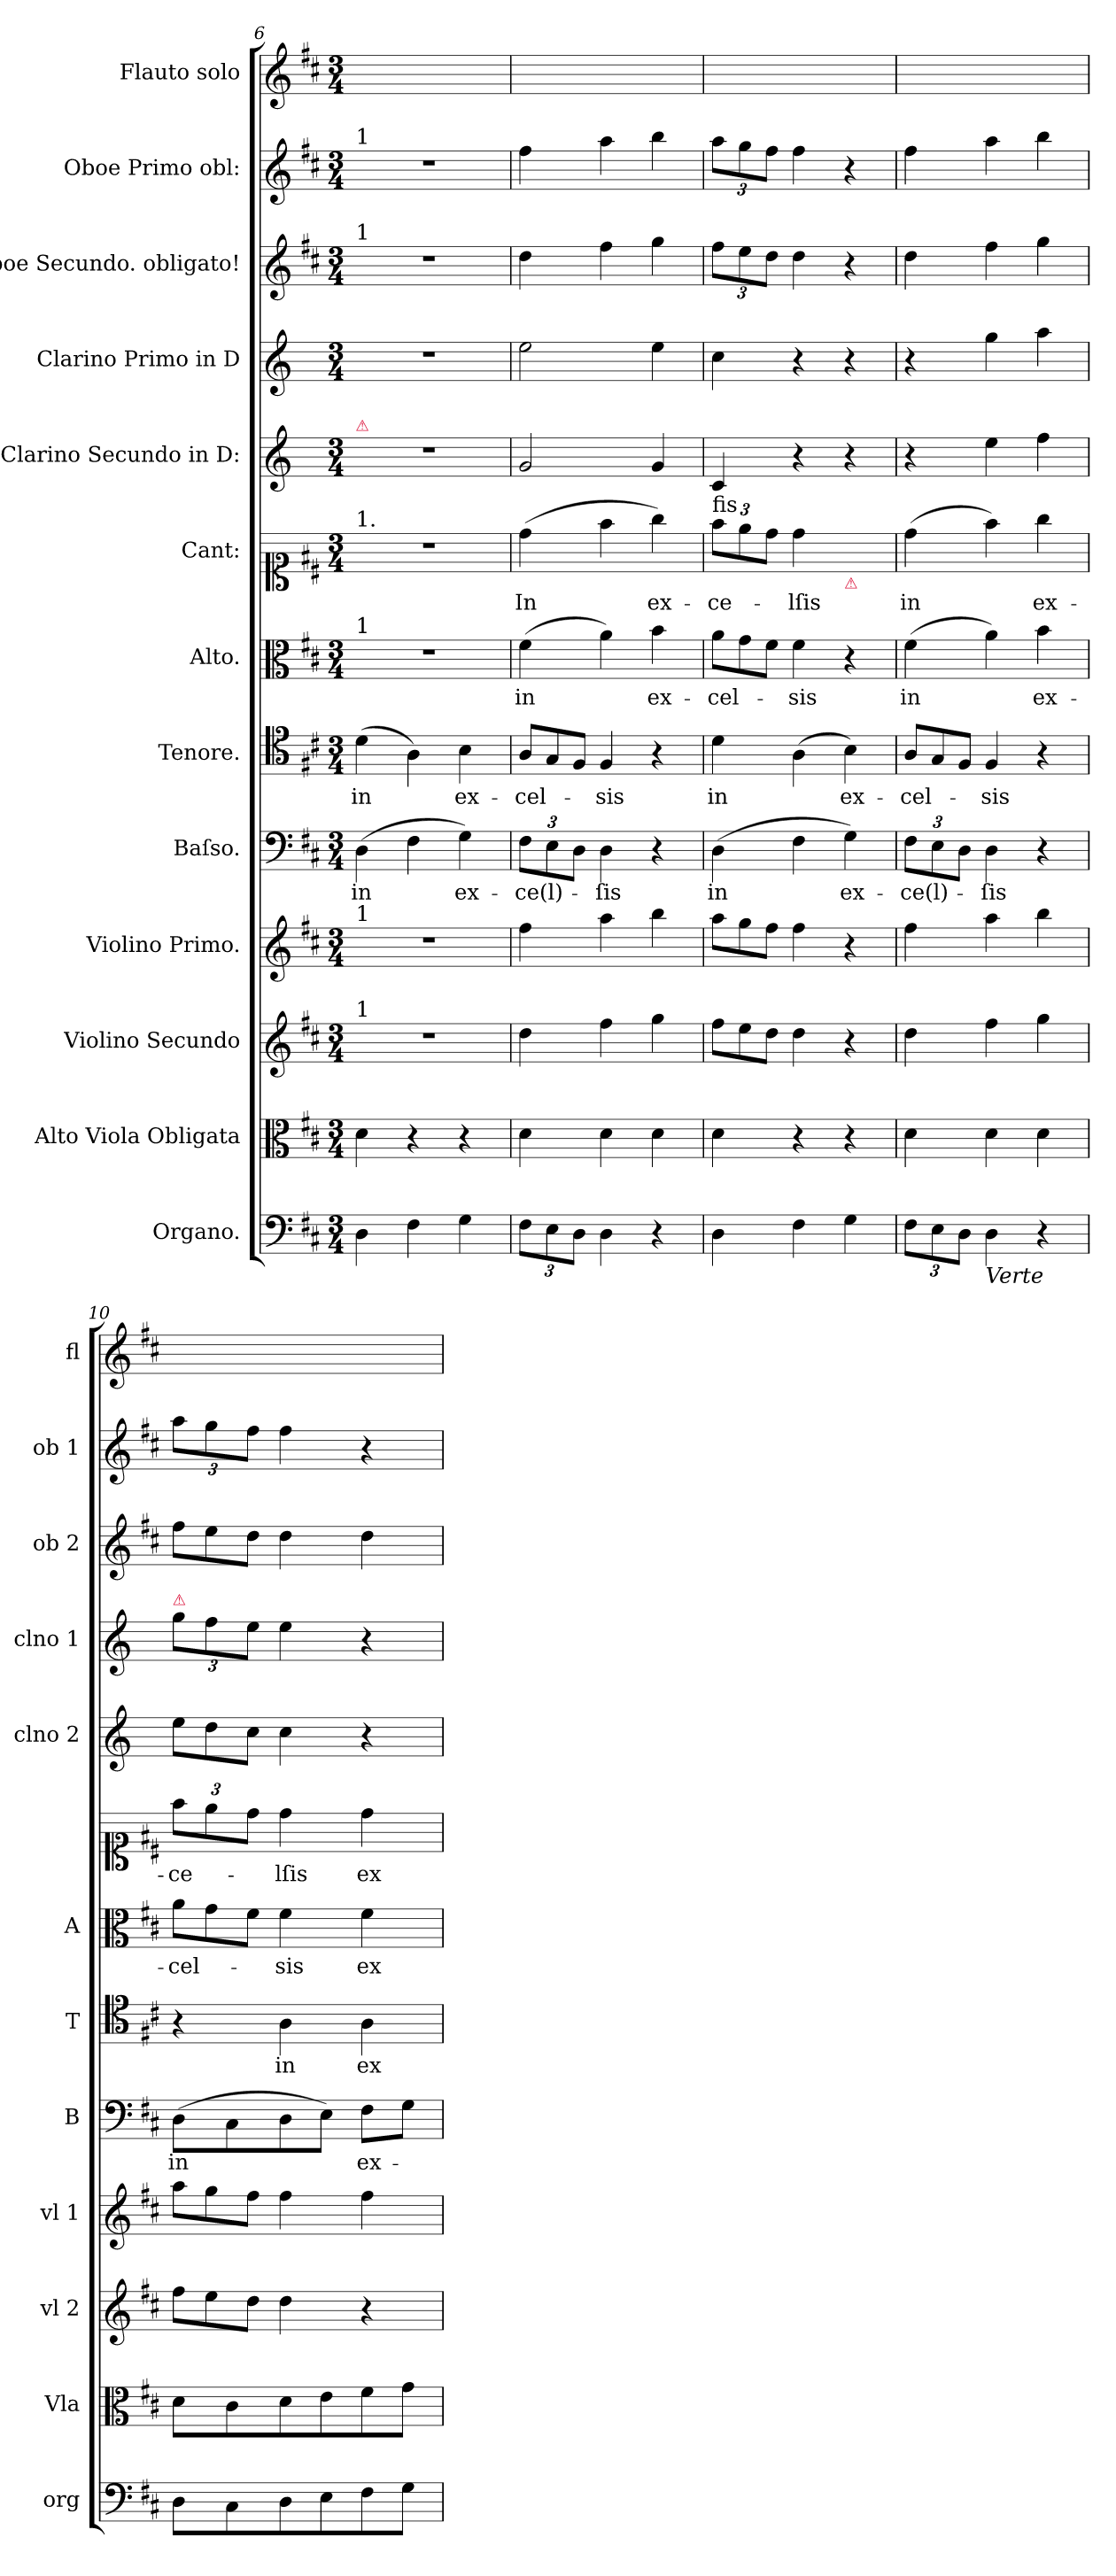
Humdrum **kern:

**kern	**kern	**kern	**kern	**kern	**text	**kern	**text	**kern	**text	**kern	**text	**kern	**kern	**kern	**kern	**kern
*part13	*part12	*part11	*part10	*part9	*part9	*part8	*part8	*part7	*part7	*part6	*part6	*part5	*part4	*part3	*part2	*part1
*staff13	*staff12	*staff11	*staff10	*staff9	*staff9	*staff8	*staff8	*staff7	*staff7	*staff6	*staff6	*staff5	*staff4	*staff3	*staff2	*staff1
*I"Organo.	*I"Alto Viola Obligata	*I"Violino Secundo	*I"Violino Primo.	*I"Baſso.	*	*I"Tenore.	*	*I"Alto.	*	*I"Cant:	*	*I"Clarino Secundo in D:	*I"Clarino Primo in D	*I"Oboe Secundo. obligato!	*I"Oboe Primo obl:	*I"Flauto solo
*I'org	*I'Vla	*I'vl 2	*I'vl 1	*I'B	*	*I'T	*	*I'A	*	*	*	*I'clno 2	*I'clno 1	*I'ob 2	*I'ob 1	*I'fl
*clefF4	*clefC3	*clefG2	*clefG2	*clefF4	*	*clefC4	*	*clefC3	*	*clefC1	*	*clefG2	*clefG2	*clefG2	*clefG2	*clefG2
*	*	*	*	*	*	*	*	*	*	*	*	*ITrd-1c-2	*ITrd-1c-2	*	*	*
*k[f#c#]	*k[f#c#]	*k[f#c#]	*k[f#c#]	*k[f#c#]	*	*k[f#c#]	*	*k[f#c#]	*	*k[f#c#]	*	*k[f#c#]	*k[f#c#]	*k[f#c#]	*k[f#c#]	*k[f#c#]
*D:	*D:	*D:	*D:	*D:	*	*D:	*	*D:	*	*D:	*	*	*	*D:	*D:	*D:
*M3/4	*M3/4	*M3/4	*M3/4	*M3/4	*	*M3/4	*	*M3/4	*	*M3/4	*	*M3/4	*M3/4	*M3/4	*M3/4	*M3/4
=6	=6	=6	=6	=6	=6	=6	=6	=6	=6	=6	=6	=6	=6	=6	=6	=6
!	!	!	!	!	!	!	!	!	!	!	!	!	!	!	!LO:TX:a:t=1	!
!	!	!	!	!	!	!	!	!	!	!	!	!	!	!LO:TX:a:t=1	!	!
!	!	!	!	!	!	!	!	!	!	!	!	!LO:TX:a:color=crimson:t=⚠	!	!	!	!
!	!	!	!	!	!	!	!	!	!	!LO:TX:a:t=1.	!	!	!	!	!	!
!	!	!	!	!	!	!	!	!LO:TX:a:t=1	!	!	!	!	!	!	!	!
!	!	!	!LO:TX:a:t=1	!	!	!	!	!	!	!	!	!	!	!	!	!
!	!	!LO:TX:a:t=1	!	!	!	!	!	!	!	!	!	!	!	!	!	!
4D\	4d\	2.r	2.r	(>4D\	in	(>4d\	in	2.r	.	2.r	.	2.r	2.r	2.r	2.r	2.ryy
4F#\	4r	.	.	4F#\	.	4A\)	.	.	.	.	.	.	.	.	.	.
4G\	4r	.	.	4G\)	ex-	4B\	ex-	.	.	.	.	.	.	.	.	.
=7	=7	=7	=7	=7	=7	=7	=7	=7	=7	=7	=7	=7	=7	=7	=7	=7
*	*	*	*	*	*	*Xtuplet	*	*	*	*	*	*	*	*	*	*
12F#\L	4d\	4dd\	4ff#\	12F#\L	-ce(l)-	12A/L	-cel-	(>4f#\	in	(>4dd\	In	2a/	2ff#\	4dd\	4ff#\	2.ryy
12E\	.	.	.	12E\	.	12G/	.	.	.	.	.	.	.	.	.	.
12D\J	.	.	.	12D\J	.	12F#/J	.	.	.	.	.	.	.	.	.	.
4D\	4d\	4ff#\	4aa\	4D\	-ſis	4F#/	-sis	4a\)	.	4ff#\	.	.	.	4ff#\	4aa\	.
4r	4d\	4gg\	4bb\	4r	.	4r	.	4b\	ex-	4gg\)	ex-	4a/	4ff#\	4gg\	4bb\	.
=8	=8	=8	=8	=8	=8	=8	=8	=8	=8	=8	=8	=8	=8	=8	=8	=8
*	*	*Xtuplet	*Xtuplet	*	*	*	*	*	*	*	*	*	*	*	*	*
!	!	!	!	!	!LO:LY:i	!	!	!	!	!	!	!	!	!	!	!
*	*	*	*	*	*	*	*	*Xtuplet	*	*	*	*	*	*	*	*
!	!	!	!	!	!	!	!	!	!	!LO:TX:a:t=fis	!	!	!	!	!	!
4D\	4d\	12ff#\L	12aa\L	(>4D\	in	4d\	in	12a\L	-cel-	12ff#\L	-ce-	4d/	4dd\	12ff#\L	12aa\L	2.ryy
.	.	12ee\	12gg\	.	.	.	.	12g\	.	12ee\	.	.	.	12ee\	12gg\	.
.	.	12dd\J	12ff#\J	.	.	.	.	12f#\J	.	12dd\J	.	.	.	12dd\J	12ff#\J	.
4F#\	4r	4dd\	4ff#\	4F#\	.	(>4A\	.	4f#\	-sis	4dd\	-lſis	4r	4r	4dd\	4ff#\	.
!	!	!	!	!	!	!	!	!	!	!LO:TX:b:color=crimson:t=⚠	!	!	!	!	!	!
!	!	!	!	!	!LO:LY:i	!	!	!	!	!	!	!	!	!	!	!
4G\	4r	4r	4r	4G\)	ex-	4B\)	ex-	4r	.	4ryy	.	4r	4r	4r	4r	.
=9	=9	=9	=9	=9	=9	=9	=9	=9	=9	=9	=9	=9	=9	=9	=9	=9
!	!	!	!	!	!LO:LY:i	!	!	!	!	!	!LO:LY:i	!	!	!	!	!
12F#\L	4d\	4dd\	4ff#\	12F#\L	-ce(l)-	12A/L	-cel-	(>4f#\	in	(>4dd\	in	4r	4r	4dd\	4ff#\	2.ryy
12E\	.	.	.	12E\	.	12G/	.	.	.	.	.	.	.	.	.	.
12D\J	.	.	.	12D\J	.	12F#/J	.	.	.	.	.	.	.	.	.	.
!LO:TX:b:i:t=Verte	!	!	!	!	!	!	!	!	!	!	!	!	!	!	!	!
!	!	!	!	!	!LO:LY:i	!	!	!	!	!	!	!	!	!	!	!
4D\	4d\	4ff#\	4aa\	4D\	-ſis	4F#/	-sis	4a\)	.	4ff#\)	.	4ff#\	4aa\	4ff#\	4aa\	.
!	!	!	!	!	!	!	!	!	!	!	!LO:LY:i	!	!	!	!	!
4r	4d\	4gg\	4bb\	4r	.	4r	.	4b\	ex-	4gg\	ex-	4gg\	4bb\	4gg\	4bb\	.
=10	=10	=10	=10	=10	=10	=10	=10	=10	=10	=10	=10	=10	=10	=10	=10	=10
!	!	!	!	!	!	!	!	!	!	!	!LO:LY:i	!	!	!	!	!
*	*	*	*	*	*	*	*	*	*	*	*	*Xtuplet	*	*Xtuplet	*	*
!	!	!	!	!	!	!	!	!	!	!	!	!	!LO:TX:a:color=crimson:t=⚠	!	!	!
8D\L	8d\L	12ff#\L	12aa\L	(>8D\L	in	4r	.	12a\L	-cel-	12ff#\L	-ce-	12ff#\L	12aa\L	12ff#\L	12aa\L	2.ryy
.	.	12ee\	12gg\	.	.	.	.	12g\	.	12ee\	.	12ee\	12gg\	12ee\	12gg\	.
8C#\	8c#\	.	.	8C#\	.	.	.	.	.	.	.	.	.	.	.	.
.	.	12dd\J	12ff#\J	.	.	.	.	12f#\J	.	12dd\J	.	12dd\J	12ff#\J	12dd\J	12ff#\J	.
!	!	!	!	!	!	!	!	!	!	!	!LO:LY:i	!	!	!	!	!
8D\	8d\	4dd\	4ff#\	8D\	.	4A\	in	4f#\	-sis	4dd\	-lſis	4dd\	4ff#\	4dd\	4ff#\	.
8E\	8e\	.	.	8E\J)	.	.	.	.	.	.	.	.	.	.	.	.
8F#\	8f#\	4r	4ff#\	8F#\L	ex-	4A\	ex-	4f#\	ex-	4dd\	ex-	4r	4r	4dd\	4r	.
8G\J	8g\J	.	.	8G\J	.	.	.	.	.	.	.	.	.	.	.	.
=	=	=	=	=	=	=	=	=	=	=	=	=	=	=	=	=
*-	*-	*-	*-	*-	*-	*-	*-	*-	*-	*-	*-	*-	*-	*-	*-	*-
